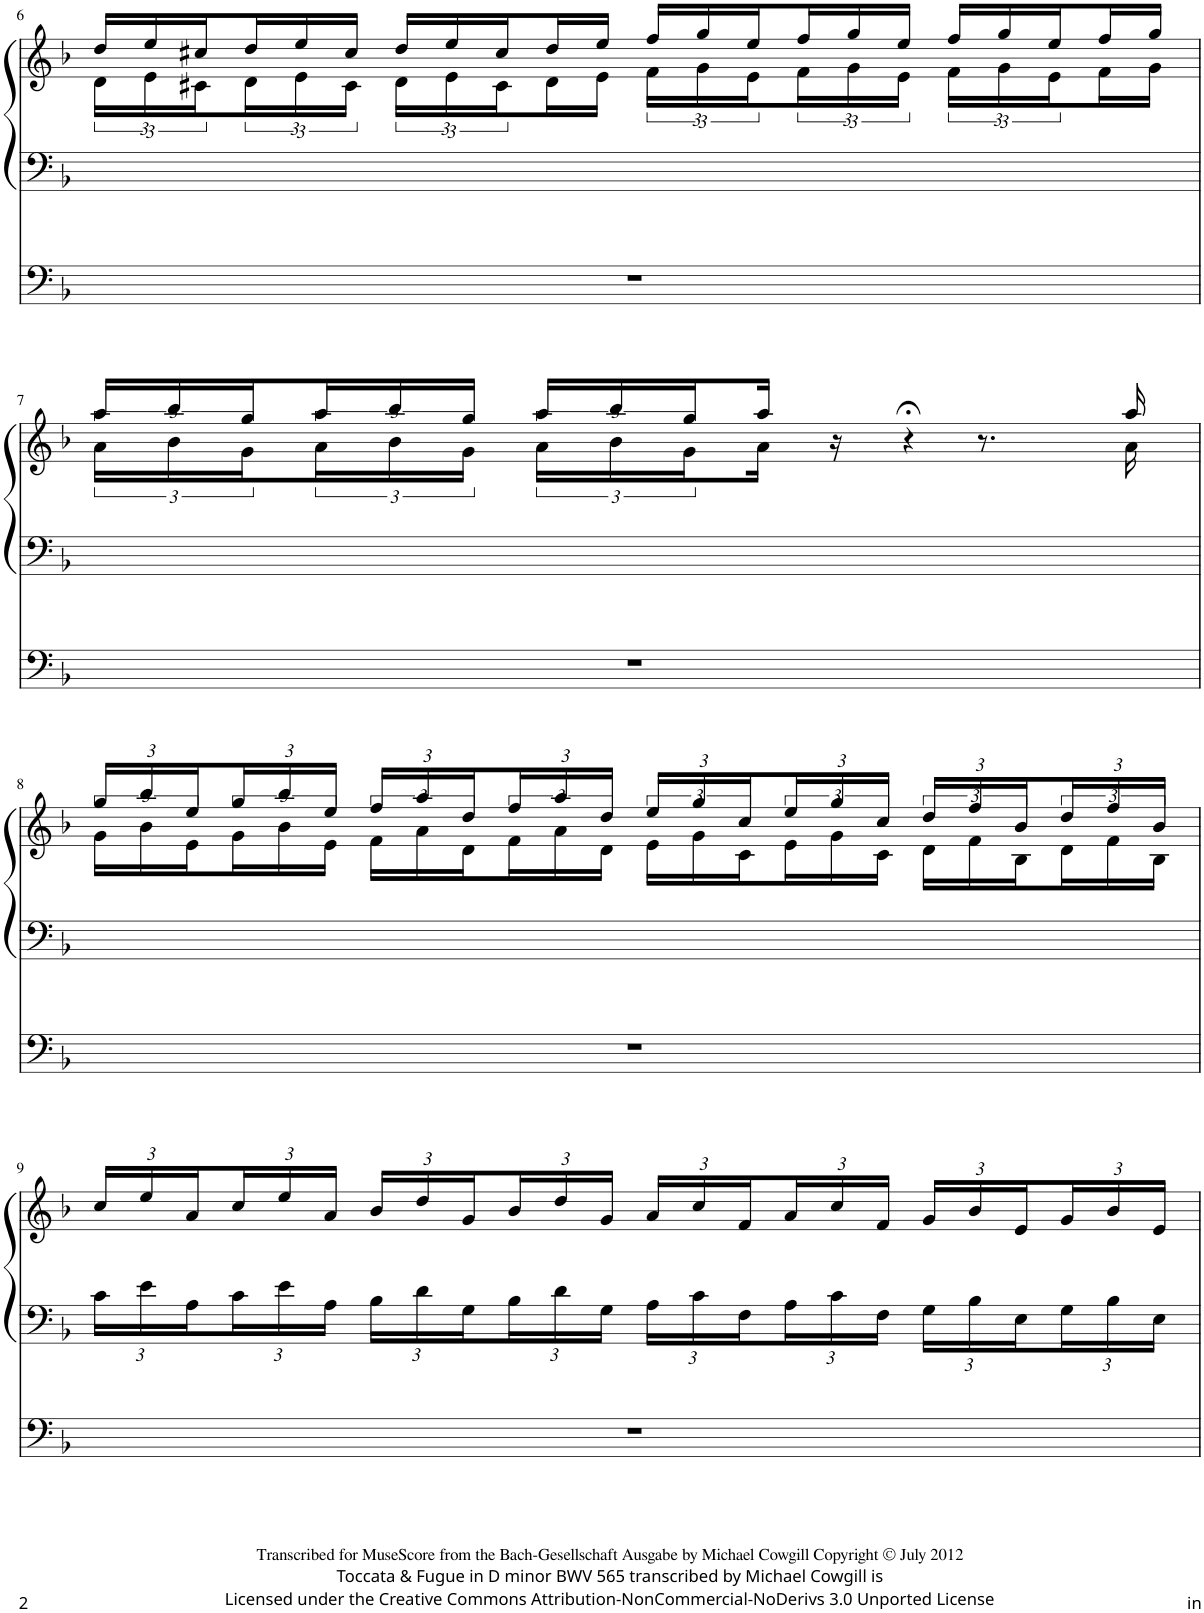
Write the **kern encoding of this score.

**kern	**kern	**kern
*part1	*part1	*part1
*staff3	*staff2	*staff1
*I"Man.	*	*
*I'Man.	*	*
!!LO:PB:g=z
*clefF4	*clefF4	*clefG2
*k[b-]	*k[b-]	*k[b-]
*M4/4	*M4/4	*M4/4
=6	=6	=6
*	*	*^
*	*	*	*Xbrackettup
1r	1ryy	24dd/LL	24d\LL
.	.	24ee/	24e\
.	.	24cc#X/	24c#X\
*	*	*brackettup	*Xbrackettup
.	.	24dd/	24d\
.	.	24ee/	24e\
.	.	24cc#/JJ	24c#\JJ
*	*	*brackettup	*Xbrackettup
.	.	24dd/LL	24d\LL
.	.	24ee/	24e\
.	.	24cc#/	24c#\
.	.	16dd/	16d\
.	.	16ee/JJ	16e\JJ
*	*	*brackettup	*Xbrackettup
.	.	24ff/LL	24f\LL
.	.	24gg/	24g\
.	.	24ee/	24e\
*	*	*brackettup	*Xbrackettup
.	.	24ff/	24f\
.	.	24gg/	24g\
.	.	24ee/JJ	24e\JJ
*	*	*brackettup	*Xbrackettup
.	.	24ff/LL	24f\LL
.	.	24gg/	24g\
.	.	24ee/	24e\
.	.	16ff/	16f\
.	.	16gg/JJ	16g\JJ
!!LO:LB:g=z	!!
=7	=7	=7	=7
*	*	*brackettup	*
1r	4..ryy	24aa/LL	24a\LL
.	.	24bb-/	24b-\
.	.	24gg/	24g\
.	.	24aa/	24a\
.	.	24bb-/	24b-\
.	.	24gg/JJ	24g\JJ
.	.	24aa/LL	24a\LL
.	.	24bb-/	24b-\
.	.	24gg/	24g\
.	.	16aa/JJ	16a\JJ
.	16ryy	16r	2ryy
.	4ryy	4r;<	.
.	8ryy	8.r	.
.	16ryy	.	.
.	16ryy	16aa/	16a\
!!LO:LB:g=z	!!
=8	=8	=8	=8
*	*	*Xbrackettup	*brackettup
1r	1ryy	24gg/LL	24g\LL
.	.	24bb-/	24b-\
.	.	24ee/	24e\
*	*	*Xbrackettup	*brackettup
.	.	24gg/	24g\
.	.	24bb-/	24b-\
.	.	24ee/JJ	24e\JJ
*	*	*Xbrackettup	*brackettup
.	.	24ff/LL	24f\LL
.	.	24aa/	24a\
.	.	24dd/	24d\
*	*	*Xbrackettup	*brackettup
.	.	24ff/	24f\
.	.	24aa/	24a\
.	.	24dd/JJ	24d\JJ
*	*	*Xbrackettup	*brackettup
.	.	24ee/LL	24e\LL
.	.	24gg/	24g\
.	.	24cc/	24c\
*	*	*Xbrackettup	*brackettup
.	.	24ee/	24e\
.	.	24gg/	24g\
.	.	24cc/JJ	24c\JJ
*	*	*Xbrackettup	*brackettup
.	.	24dd/LL	24d\LL
.	.	24ff/	24f\
.	.	24b-/	24B-\
*	*	*Xbrackettup	*brackettup
.	.	24dd/	24d\
.	.	24ff/	24f\
.	.	24b-/JJ	24B-\JJ
*	*	*v	*v
!!LO:LB:g=z
=9	=9	=9
*	*Xbrackettup	*Xbrackettup
1r	24c\LL	24cc/LL
.	24e\	24ee/
.	24A\	24a/
.	24c\	24cc/
.	24e\	24ee/
.	24A\JJ	24a/JJ
.	24B-\LL	24b-/LL
.	24d\	24dd/
.	24G\	24g/
.	24B-\	24b-/
.	24d\	24dd/
.	24G\JJ	24g/JJ
.	24A\LL	24a/LL
.	24c\	24cc/
.	24F\	24f/
.	24A\	24a/
.	24c\	24cc/
.	24F\JJ	24f/JJ
.	24G\LL	24g/LL
.	24B-\	24b-/
.	24E\	24e/
.	24G\	24g/
.	24B-\	24b-/
.	24E\JJ	24e/JJ
=	=	=
*-	*-	*-
